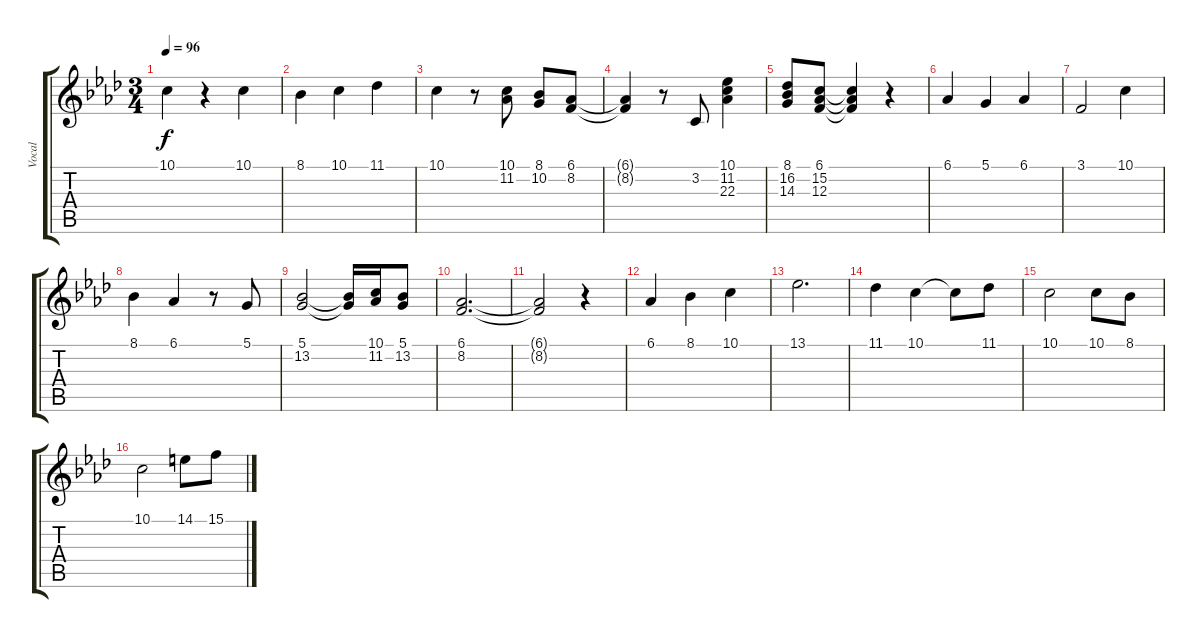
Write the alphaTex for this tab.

\track ("Vocal" "Vocal") {instrument clarinet}
\staff {score tabs}
\tuning (D4 A3 F3 C3 G2 D2) {hide}
\ts (3 4)
\tempo 96
\clef g2
\ks fminor
10.1.4{dy f} r.4 10.1.4 |
8.1.4 10.1.4 11.1.4 |
10.1.4 r.8 (10.1 11.2).8 (8.1 10.2).8 (6.1 8.2).8 |
(6.1{t} 8.2{t}).4 r.8 3.2.8 (10.1 11.2 22.3).4 |
(8.1 16.2 14.3).8 (6.1 15.2 12.3).8 (6.1{t} 15.2{t} 12.3{t}).4 r.4 |
6.1.4 5.1.4 6.1.4 |
3.1.2 10.1.4 |
8.1.4 6.1.4 r.8 5.1.8 |
(5.1 13.2).2 (5.1{t} 13.2{t}).16 (10.1 11.2).16 (5.1 13.2).8 |
(6.1 8.2).2{d} |
(6.1{t} 8.2{t}).2 r.4 |
6.1.4 8.1.4 10.1.4 |
13.1.2{d} |
11.1.4 10.1.4 10.1{t}.8 11.1.8 |
10.1.2 10.1.8 8.1.8 |
10.1.2 14.1.8 15.1.8
